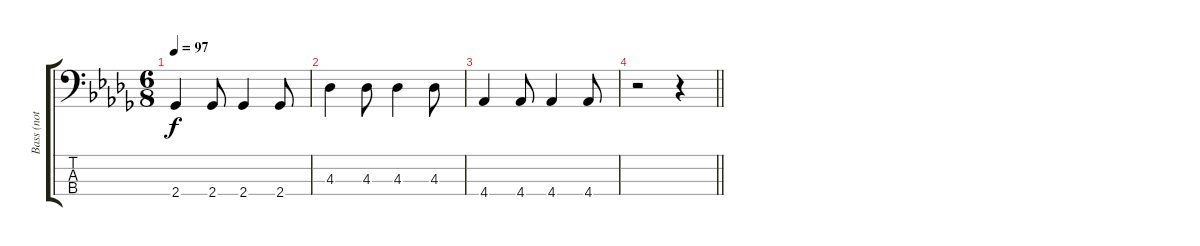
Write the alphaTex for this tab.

\track ("Bass (not in the real song)" "Bass (not ") {instrument electricbassfinger}
\staff {score tabs}
\tuning (G2 D2 A1 E1) {hide}
\ts (6 8)
\tempo 97
\clef f4
\ks db
2.4.4{dy f} 2.4.8 2.4.4 2.4.8 |
4.3.4 4.3.8 4.3.4 4.3.8 |
4.4.4 4.4.8 4.4.4 4.4.8 |
\barLineRight lightlight
r.2 r.4
